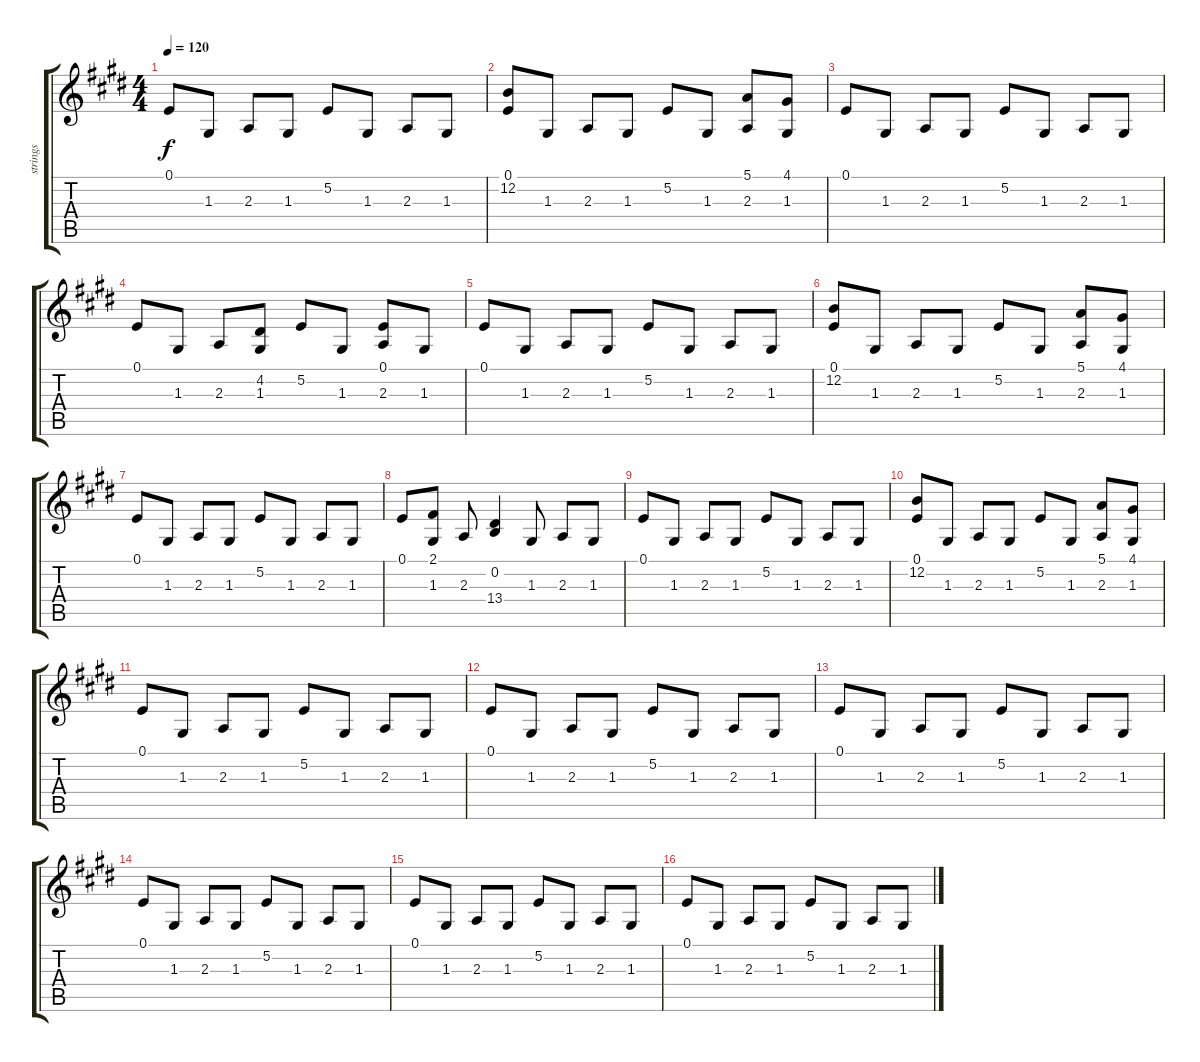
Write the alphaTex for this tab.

\track ("strings" "strings") {instrument stringensemble1}
\staff {score tabs}
\tuning (E4 B3 G3 D3 A2 E2) {hide}
\ts (4 4)
\tempo 120
\clef g2
\ks e
0.1.8{dy f} 1.3.8 2.3.8 1.3.8 5.2.8 1.3.8 2.3.8 1.3.8 |
(0.1 12.2).8 1.3.8 2.3.8 1.3.8 5.2.8 1.3.8 (5.1 2.3).8 (4.1 1.3).8 |
0.1.8 1.3.8 2.3.8 1.3.8 5.2.8 1.3.8 2.3.8 1.3.8 |
0.1.8 1.3.8 2.3.8 (4.2 1.3).8 5.2.8 1.3.8 (0.1 2.3).8 1.3.8 |
0.1.8 1.3.8 2.3.8 1.3.8 5.2.8 1.3.8 2.3.8 1.3.8 |
(0.1 12.2).8 1.3.8 2.3.8 1.3.8 5.2.8 1.3.8 (5.1 2.3).8 (4.1 1.3).8 |
0.1.8 1.3.8 2.3.8 1.3.8 5.2.8 1.3.8 2.3.8 1.3.8 |
0.1.8 (2.1 1.3).8 2.3.8 (0.2 13.4).4 1.3.8 2.3.8 1.3.8 |
0.1.8 1.3.8 2.3.8 1.3.8 5.2.8 1.3.8 2.3.8 1.3.8 |
(0.1 12.2).8 1.3.8 2.3.8 1.3.8 5.2.8 1.3.8 (5.1 2.3).8 (4.1 1.3).8 |
0.1.8 1.3.8 2.3.8 1.3.8 5.2.8 1.3.8 2.3.8 1.3.8 |
0.1.8 1.3.8 2.3.8 1.3.8 5.2.8 1.3.8 2.3.8 1.3.8 |
0.1.8 1.3.8 2.3.8 1.3.8 5.2.8 1.3.8 2.3.8 1.3.8 |
0.1.8 1.3.8 2.3.8 1.3.8 5.2.8 1.3.8 2.3.8 1.3.8 |
0.1.8 1.3.8 2.3.8 1.3.8 5.2.8 1.3.8 2.3.8 1.3.8 |
0.1.8 1.3.8 2.3.8 1.3.8 5.2.8 1.3.8 2.3.8 1.3.8
